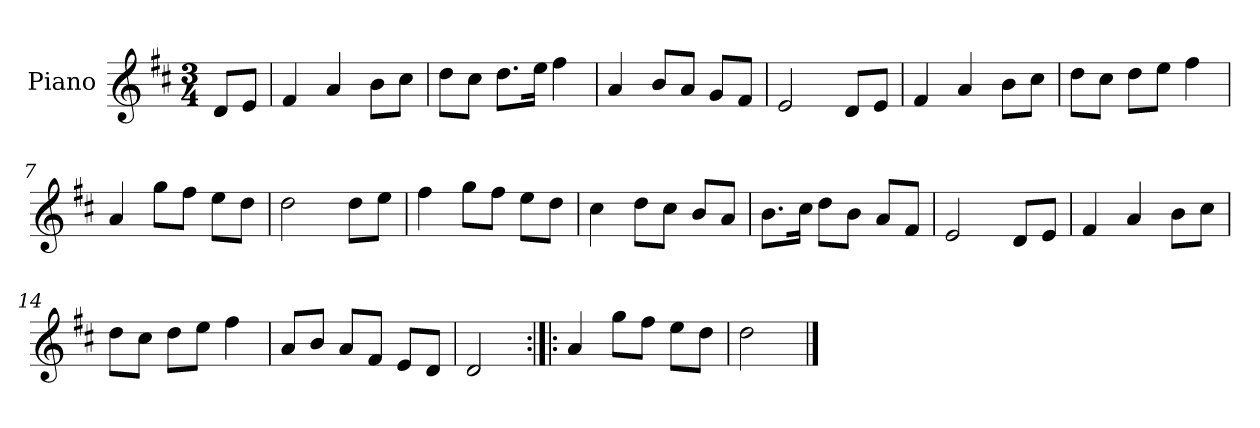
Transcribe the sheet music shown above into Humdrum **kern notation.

**kern
*part1
*staff1
*I"Piano
*I'Pno.
*clefG2
*k[f#c#]
*M3/4
=
8d/L
8e/J
=1
4f#/
4a/
8b\L
8cc#\J
=2
8dd\L
8cc#\J
8.dd\L
16ee\Jk
4ff#\
=3
4a/
8b/L
8a/J
8g/L
8f#/J
=4
2e/
8d/L
8e/J
=5
4f#/
4a/
8b\L
8cc#\J
=6
8dd\L
8cc#\J
8dd\L
8ee\J
4ff#\
=7
4a/
8gg\L
8ff#\J
8ee\L
8dd\J
!!LO:LB:g=z
=8
2dd\
8dd\L
8ee\J
=9
4ff#\
8gg\L
8ff#\J
8ee\L
8dd\J
=10
4cc#\
8dd\L
8cc#\J
8b/L
8a/J
=11
8.b\L
16cc#\Jk
8dd\L
8b\J
8a/L
8f#/J
=12
2e/
8d/L
8e/J
=13
4f#/
4a/
8b\L
8cc#\J
=14
8dd\L
8cc#\J
8dd\L
8ee\J
4ff#\
!!LO:LB:g=z
=15
8a/L
8b/J
8a/L
8f#/J
8e/L
8d/J
=16
2d/
=17:|!|:
4a/
8gg\L
8ff#\J
8ee\L
8dd\J
=18
2dd\
==
*-
